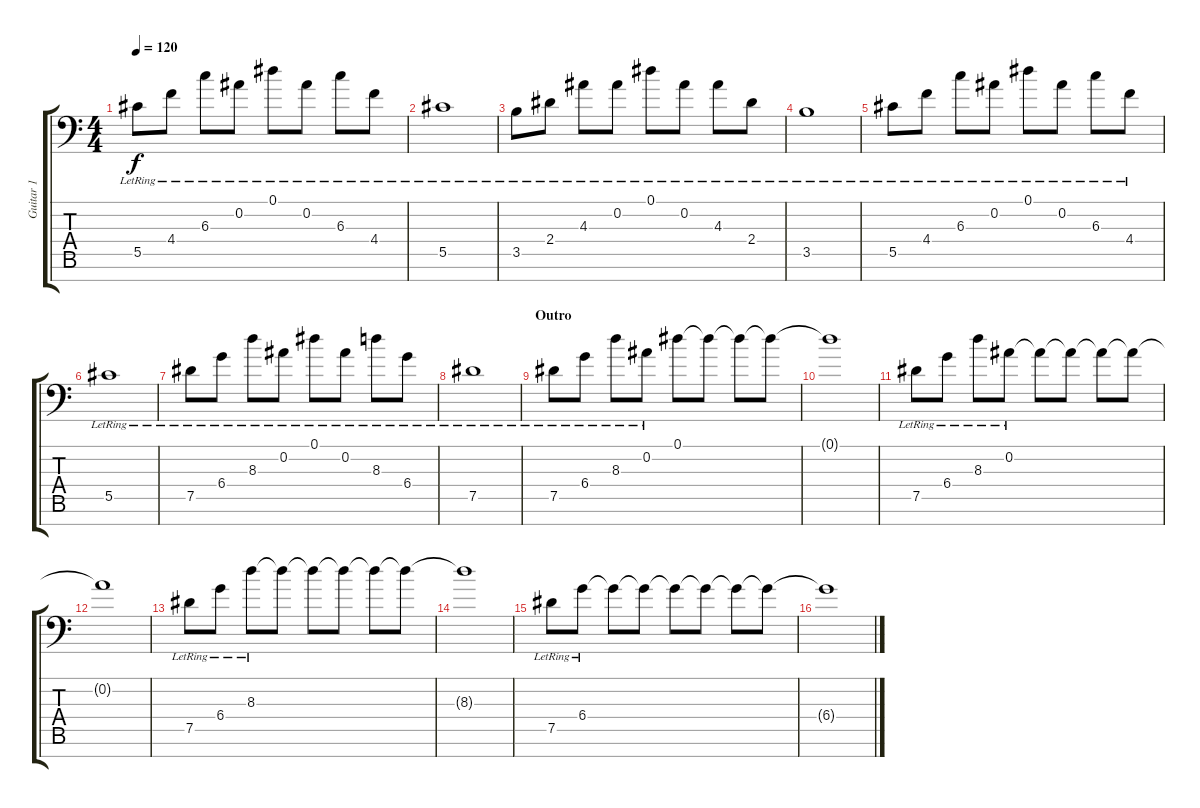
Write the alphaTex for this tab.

\track ("Guitar 1" "Guitar 1") {instrument electricguitarjazz}
\staff {score tabs}
\tuning (Eb4 Bb3 Gb3 Db3 Ab2 Eb2 Bb1) {hide}
\ts (4 4)
\tempo 120
\clef f4
\ks c
5.5{lr}.8{dy f} 4.4{lr}.8 6.3{lr}.8 0.2{lr}.8 0.1{lr}.8 0.2{lr}.8 6.3{lr}.8 4.4{lr}.8 |
5.5{lr}.1 |
3.5{lr}.8 2.4{lr}.8 4.3{lr}.8 0.2{lr}.8 0.1{lr}.8 0.2{lr}.8 4.3{lr}.8 2.4{lr}.8 |
3.5{lr}.1 |
5.5{lr}.8 4.4{lr}.8 6.3{lr}.8 0.2{lr}.8 0.1{lr}.8 0.2{lr}.8 6.3{lr}.8 4.4{lr}.8 |
5.5{lr}.1 |
7.5{lr}.8 6.4{lr}.8 8.3{lr}.8 0.2{lr}.8 0.1{lr}.8 0.2{lr}.8 8.3{lr}.8 6.4{lr}.8 |
7.5{lr}.1 |
\section ("" "Outro")
7.5{lr}.8 6.4{lr}.8 8.3{lr}.8 0.2{lr}.8 0.1.8 0.1{t}.8 0.1{t}.8 0.1{t}.8 |
0.1{t}.1 |
7.5{lr}.8 6.4{lr}.8 8.3{lr}.8 0.2{lr}.8 0.2{t}.8 0.2{t}.8 0.2{t}.8 0.2{t}.8 |
0.2{t}.1 |
7.5{lr}.8 6.4{lr}.8 8.3{lr}.8 8.3{t}.8 8.3{t}.8 8.3{t}.8 8.3{t}.8 8.3{t}.8 |
8.3{t}.1 |
7.5{lr}.8 6.4{lr}.8 6.4{t}.8 6.4{t}.8 6.4{t}.8 6.4{t}.8 6.4{t}.8 6.4{t}.8 |
6.4{t}.1
